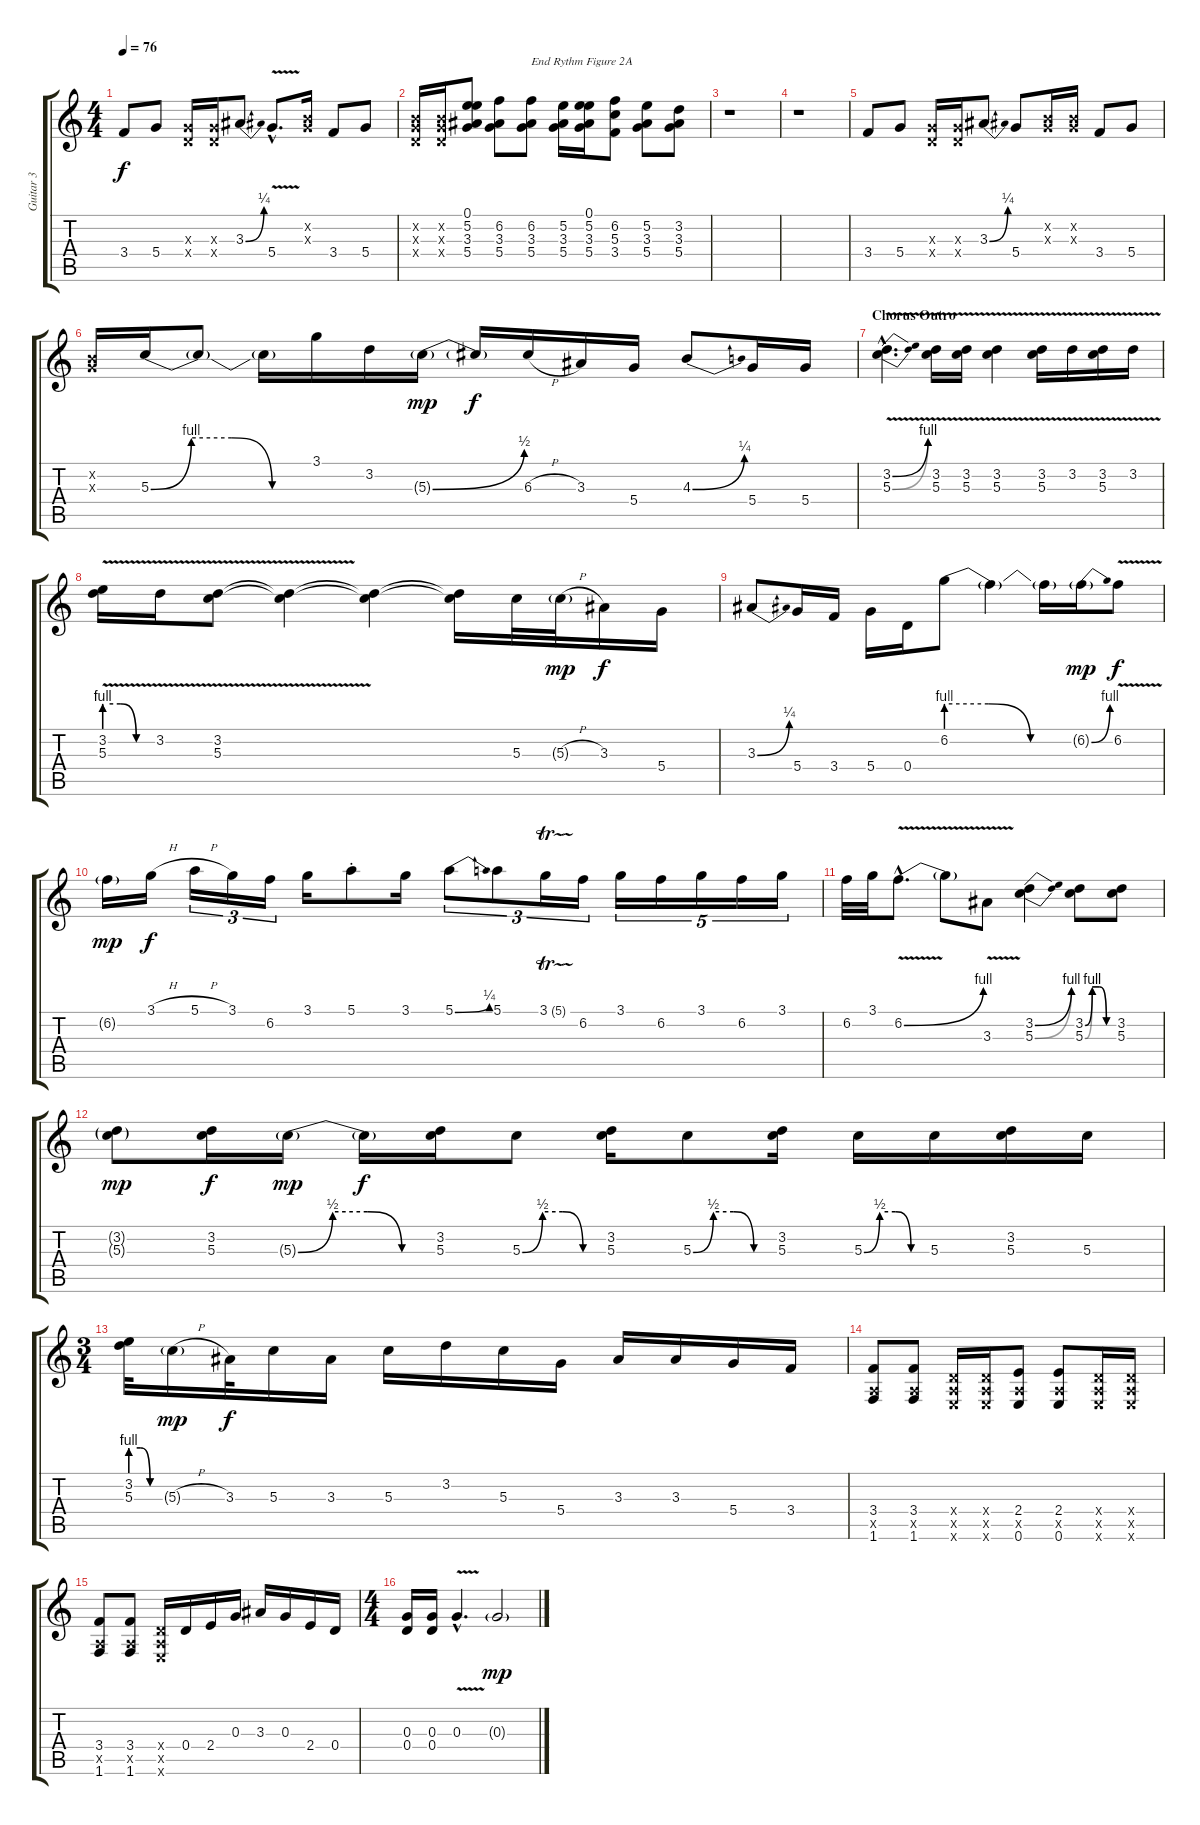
\track ("Guitar 3" "Guitar 3") {instrument distortionguitar}
\staff {score tabs}
\tuning (E4 B3 G3 D3 A2 E2) {hide}
\ts (4 4)
\tempo 76
\clef g2
\ks c
3.4.8{dy f} 5.4.8 (0.3{x} 0.4{x}).16 (0.3{x} 0.4{x}).16 3.3{be (bend 0 0 60 1)}.8 5.4{v hac}.8{d} (0.2{x} 0.3{x}).16 3.4.8 5.4.8 |
(0.2{x} 0.3{x} 0.4{x}).16 (0.2{x} 0.3{x} 0.4{x}).16 (0.1 5.2 3.3 5.4).8 (6.2 3.3 5.4).8 (6.2 3.3 5.4).8{txt "End Rythm Figure 2A"} (5.2 3.3 5.4).16 (0.1 5.2 3.3 5.4).16 (6.2 5.3 3.4).8 (5.2 3.3 5.4).8 (3.2 3.3 5.4).8 |
r.1 |
r.1 |
3.4.8 5.4.8 (0.3{x} 0.4{x}).16 (0.3{x} 0.4{x}).16 3.3{be (bend 0 0 60 1)}.8 5.4.8 (0.2{x} 0.3{x}).16 (0.2{x} 0.3{x}).16 3.4.8 5.4.8 |
(0.2{x} 0.3{x}).16 5.3{be (custom 0 0 15 4 30 4 45 0 60 0)}.16 5.3{t}.8 5.3{t}.16 3.1.16 3.2.16 5.3{be (bend 0 0 60 2) g}.16{dy mp} 5.3{t}.16{dy f} 6.3{h}.16 3.3.16 5.4.16 4.3{be (bend 0 0 60 1)}.8 5.4.16 5.4.16 |
\section ("" "Chorus Outro")
(3.2{be (bend 0 0 60 4) hac} 5.3{be (bend 0 0 60 4) v hac}).4{d} (3.2{v} 5.3).16 (3.2{v} 5.3).16 (3.2{v} 5.3).4 (3.2{v} 5.3).16 3.2{v}.16 (3.2{v} 5.3).16 3.2{v}.16 |
(3.2{be (custom 0 4 20 4 40 0 60 0)} 5.3{be (custom 0 4 20 4 40 0 60 0) v}).16 3.2{v}.16 (3.2{v} 5.3{v}).8 (3.2{t} 5.3{t}).4 (3.2{t} 5.3{t}).4 (3.2{t} 5.3{t}).16 5.3.32 5.3{h g}.32{dy mp} 3.3.16{dy f} 5.4.16 |
3.3{be (bend 0 0 60 1)}.8 5.4.16 3.4.16 5.4.16 0.4.16 6.2{be (custom 0 4 20 4 40 0 60 0)}.8 6.2{t}.4 6.2{t}.16 6.2{be (bend 0 0 60 4) g}.16{dy mp} 6.2{v}.8{dy f} |
6.2{g}.16{dy mp} 3.1{h}.16{dy f} 5.1{h}.16{tu (3 2)} 3.1.16{tu (3 2)} 6.2.16{tu (3 2)} 3.1.16 5.1{st}.8 3.1.16 5.1{be (bend 0 0 60 1)}.8{tu (3 2)} 5.1.8{tu (3 2)} 3.1{tr (5 32)}.16{tu (3 2)} 6.2.16{tu (3 2)} 3.1.16{tu (5 4)} 6.2.16{tu (5 4)} 3.1.16{tu (5 4)} 6.2.16{tu (5 4)} 3.1.16{tu (5 4)} |
6.2.32 3.1.32 6.2{be (bend 0 0 60 4) v hac}.8{d} 6.2{t}.8 3.3{v}.8 (3.2{be (bend 0 0 60 4)} 5.3{be (bend 0 0 60 4)}).4 (3.2{be (custom 0 0 15 4 30 4 45 0 60 0)} 5.3{be (custom 0 0 15 4 30 4 45 0 60 0)}).8 (3.2 5.3).8 |
(3.2{g} 5.3{g}).8{dy mp} (3.2 5.3).16{dy f} 5.3{be (custom 0 0 15 2 30 2 45 0 60 0) g}.16{dy mp} 5.3{t}.16{dy f} (3.2 5.3).16 5.3{be (custom 0 0 15 2 30 2 45 0 60 0)}.8 (3.2 5.3).16 5.3{be (custom 0 0 15 2 30 2 45 0 60 0)}.8 (3.2 5.3).16 5.3{be (custom 0 0 15 2 30 2 45 0 60 0)}.16 5.3.16 (3.2 5.3).16 5.3.16 |
\ts (3 4)
(3.2{be (custom 0 4 20 4 40 0 60 0)} 5.3{be (custom 0 4 20 4 40 0 60 0)}).32 5.3{h g}.16{dy mp} 3.3.32{dy f} 5.3.16 3.3.16 5.3.16 3.2.16 5.3.16 5.4.16 3.3.16 3.3.16 5.4.16 3.4.16 |
(3.4 0.5{x} 1.6).8 (3.4 0.5{x} 1.6).8 (0.4{x} 0.5{x} 0.6{x}).16 (0.4{x} 0.5{x} 0.6{x}).16 (2.4 0.5{x} 0.6).8 (2.4 0.5{x} 0.6).8 (0.4{x} 0.5{x} 0.6{x}).16 (0.4{x} 0.5{x} 0.6{x}).16 |
(3.4 0.5{x} 1.6).8 (3.4 0.5{x} 1.6).8 (0.4{x} 0.5{x} 0.6{x}).16 0.4.16 2.4.16 0.3.16 3.3.16 0.3.16 2.4.16 0.4.16 |
\ts (4 4)
(0.3 0.4).16 (0.3 0.4).16 0.3{v hac}.4{d} 0.3{g}.2{dy mp}
